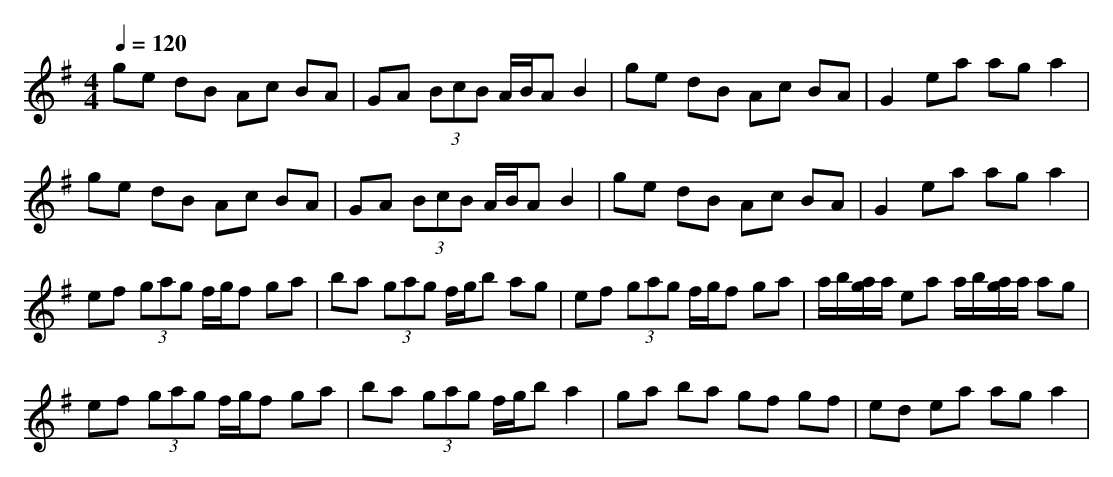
X:1
T:
M: 4/4
L: 1/8
Q:1/4=120
K:G % 1 sharps
ge dB Ac BA|GA (3BcB A/2B/2A B2|ge dB Ac BA|G2 ea ag a2|
ge dB Ac BA|GA (3BcB A/2B/2A B2|ge dB Ac BA|G2 ea ag a2|
ef (3gag f/2g/2f ga|ba (3gag f/2g/2b ag|ef (3gag f/2g/2f ga|a/2b/2[a/2g/2]a/2 ea a/2b/2[a/2g/2]a/2 ag|
ef (3gag f/2g/2f ga|ba (3gag f/2g/2b a2|ga ba gf gf|ed ea ag a2|
